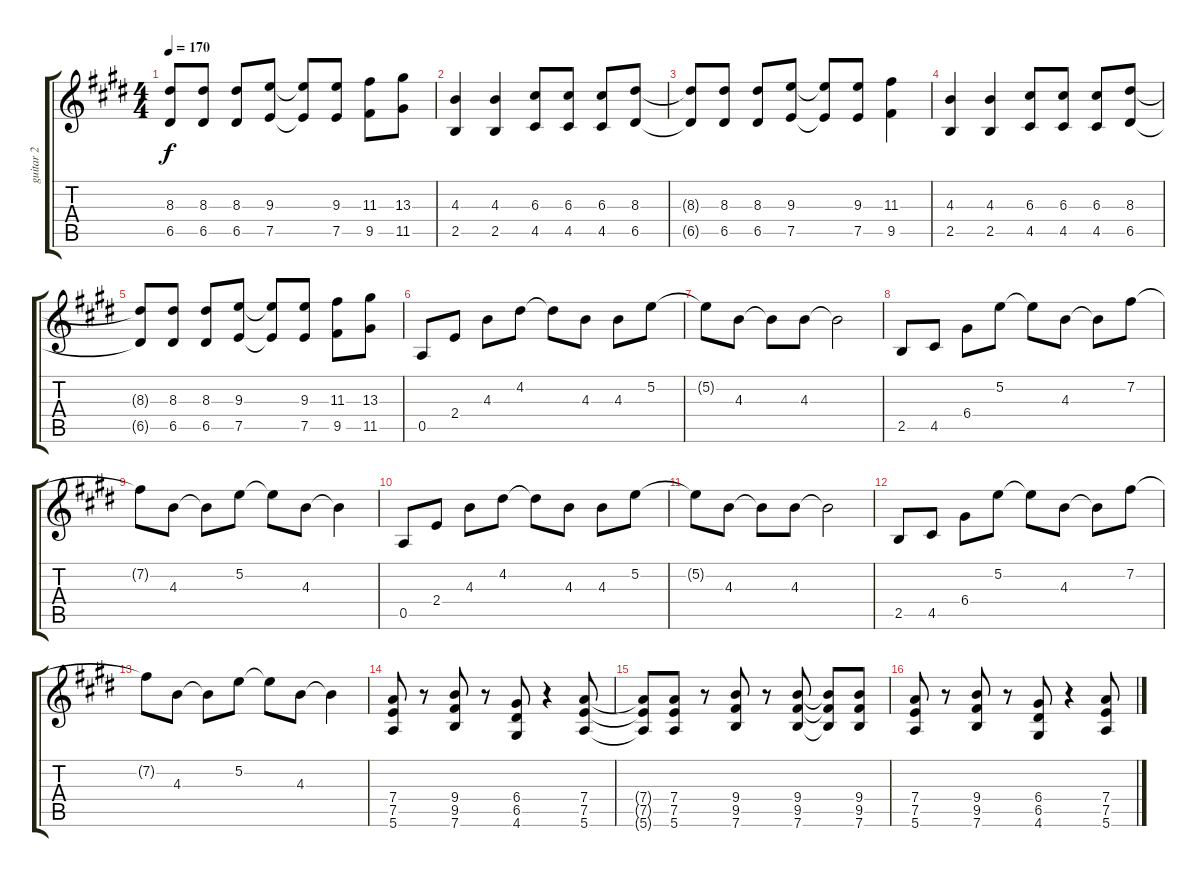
\track ("guitar 2" "guitar 2") {instrument overdrivenguitar}
\staff {score tabs}
\tuning (E4 B3 G3 D3 A2 E2) {hide}
\ts (4 4)
\tempo 170
\clef g2
\ks e
(8.3{t} 6.5{t}).8{dy f} (8.3 6.5).8 (8.3 6.5).8 (9.3 7.5).8 (9.3{t} 7.5{t}).8 (9.3 7.5).8 (11.3 9.5).8 (13.3 11.5).8 |
(4.3 2.5).4 (4.3 2.5).4 (6.3 4.5).8 (6.3 4.5).8 (6.3 4.5).8 (8.3 6.5).8 |
(8.3{t} 6.5{t}).8 (8.3 6.5).8 (8.3 6.5).8 (9.3 7.5).8 (9.3{t} 7.5{t}).8 (9.3 7.5).8 (11.3 9.5).4 |
(4.3 2.5).4 (4.3 2.5).4 (6.3 4.5).8 (6.3 4.5).8 (6.3 4.5).8 (8.3 6.5).8 |
(8.3{t} 6.5{t}).8 (8.3 6.5).8 (8.3 6.5).8 (9.3 7.5).8 (9.3{t} 7.5{t}).8 (9.3 7.5).8 (11.3 9.5).8 (13.3 11.5).8 |
0.5.8 2.4.8 4.3.8 4.2.8 4.2{t}.8 4.3.8 4.3.8 5.2.8 |
5.2{t}.8 4.3.8 4.3{t}.8 4.3.8 4.3{t}.2 |
2.5.8 4.5.8 6.4.8 5.2.8 5.2{t}.8 4.3.8 4.3{t}.8 7.2.8 |
7.2{t}.8 4.3.8 4.3{t}.8 5.2.8 5.2{t}.8 4.3.8 4.3{t}.4 |
0.5.8 2.4.8 4.3.8 4.2.8 4.2{t}.8 4.3.8 4.3.8 5.2.8 |
5.2{t}.8 4.3.8 4.3{t}.8 4.3.8 4.3{t}.2 |
2.5.8 4.5.8 6.4.8 5.2.8 5.2{t}.8 4.3.8 4.3{t}.8 7.2.8 |
7.2{t}.8 4.3.8 4.3{t}.8 5.2.8 5.2{t}.8 4.3.8 4.3{t}.4 |
(7.4 7.5 5.6).8 r.8 (9.4 9.5 7.6).8 r.8 (6.4 6.5 4.6).8 r.4 (7.4 7.5 5.6).8 |
(7.4{t} 7.5{t} 5.6{t}).8 (7.4 7.5 5.6).8 r.8 (9.4 9.5 7.6).8 r.8 (9.4 9.5 7.6).8 (9.4{t} 9.5{t} 7.6{t}).8 (9.4 9.5 7.6).8 |
(7.4 7.5 5.6).8 r.8 (9.4 9.5 7.6).8 r.8 (6.4 6.5 4.6).8 r.4 (7.4 7.5 5.6).8
